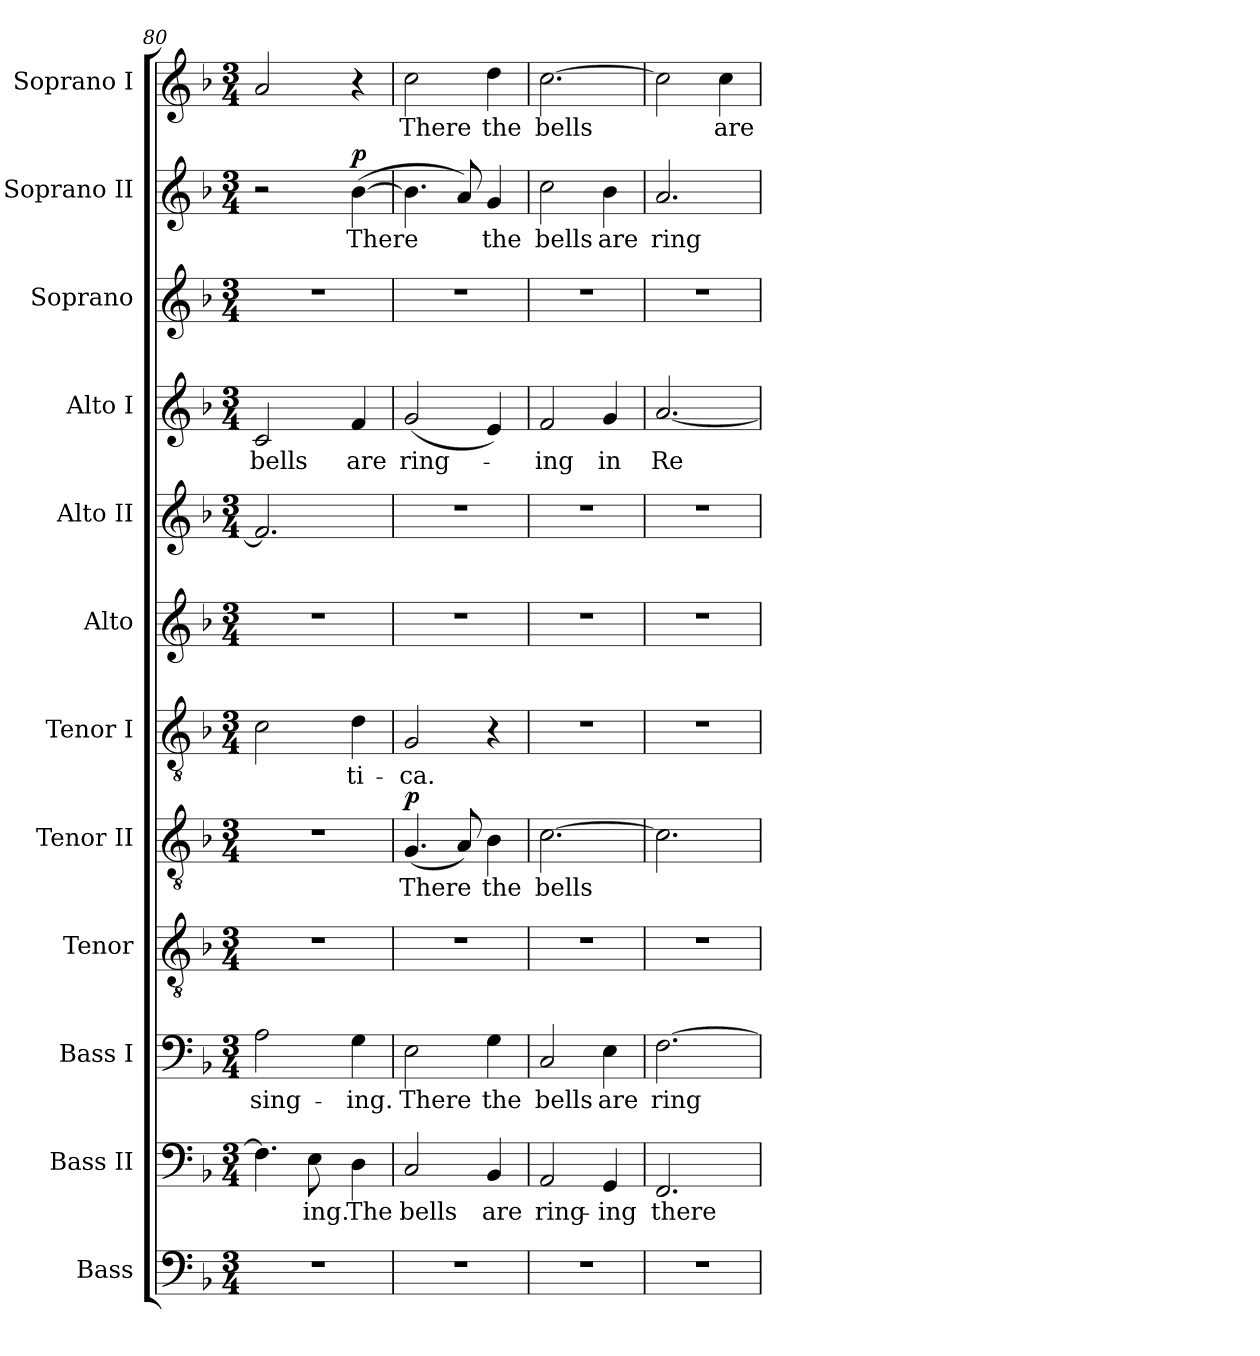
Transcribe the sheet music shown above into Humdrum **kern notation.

**kern	**kern	**text	**kern	**text	**kern	**kern	**text	**dynam	**kern	**text	**kern	**kern	**kern	**text	**kern	**kern	**text	**dynam	**kern	**text
*part12	*part11	*part11	*part10	*part10	*part9	*part8	*part8	*part8	*part7	*part7	*part6	*part5	*part4	*part4	*part3	*part2	*part2	*part2	*part1	*part1
*staff12	*staff11	*staff11	*staff10	*staff10	*staff9	*staff8	*staff8	*staff8	*staff7	*staff7	*staff6	*staff5	*staff4	*staff4	*staff3	*staff2	*staff2	*staff2	*staff1	*staff1
*I"Bass	*I"Bass II	*	*I"Bass I	*	*I"Tenor	*I"Tenor II	*	*	*I"Tenor I	*	*I"Alto	*I"Alto II	*I"Alto I	*	*I"Soprano	*I"Soprano II	*	*	*I"Soprano I	*
*I'B.	*I'B II.	*	*I'B I.	*	*I'T.	*I'T II.	*	*	*	*	*I'A.	*I'A II.	*I'A I.	*	*I'S.	*I'S II.	*	*	*I'S I.	*
*clefF4	*clefF4	*	*clefF4	*	*clefGv2	*clefGv2	*	*	*clefGv2	*	*clefG2	*clefG2	*clefG2	*	*clefG2	*clefG2	*	*	*clefG2	*
*	*	*	*	*	*ITrd7c12	*ITrd7c12	*	*	*ITrd7c12	*	*	*	*	*	*	*	*	*	*	*
*k[b-]	*k[b-]	*	*k[b-]	*	*k[b-]	*k[b-]	*	*	*k[b-]	*	*k[b-]	*k[b-]	*k[b-]	*	*k[b-]	*k[b-]	*	*	*k[b-]	*
*F:	*F:	*	*F:	*	*F:	*F:	*	*	*F:	*	*F:	*F:	*F:	*	*F:	*F:	*	*	*F:	*
*M3/4	*M3/4	*	*M3/4	*	*M3/4	*M3/4	*	*	*M3/4	*	*M3/4	*M3/4	*M3/4	*	*M3/4	*M3/4	*	*	*M3/4	*
=80	=80	=80	=80	=80	=80	=80	=80	=80	=80	=80	=80	=80	=80	=80	=80	=80	=80	=80	=80	=80
!LO:N:vis=1	!	!	!	!	!	!	!	!	!	!	!	!	!	!	!	!	!	!	!	!
!	!	!	!	!LO:LY:b:color=#000000	!LO:N:vis=1	!LO:N:vis=1	!	!	!	!	!LO:N:vis=1	!	!	!	!	!	!	!	!	!
!	!	!	!	!	!	!	!	!	!	!	!	!	!	!LO:LY:b:color=#000000	!LO:N:vis=1	!	!	!	!	!
2.r	4.Fi\]	.	2Ai\	sing-	2.r	2.r	.	.	2Ci\	.	2.r	2.fi/]	2ci/	bells	2.r	2r	.	.	2ai/	.
!	!	!LO:LY:b:color=#000000	!	!	!	!	!	!	!	!	!	!	!	!	!	!	!	!	!	!
.	8Ei\	-ing.	.	.	.	.	.	.	.	.	.	.	.	.	.	.	.	.	.	.
!	!	!LO:LY:b:color=#000000	!	!	!	!	!	!	!	!	!	!	!	!	!	!	!	!	!	!
!	!	!	!	!LO:LY:b:color=#000000	!	!	!	!	!	!	!	!	!	!	!	!	!	!	!	!
!	!	!	!	!	!	!	!	!	!	!LO:LY:b:color=#000000	!	!	!	!	!	!	!	!	!	!
!	!	!	!	!	!	!	!	!	!	!	!	!	!	!LO:LY:b:color=#000000	!	!	!	!	!	!
!	!	!	!	!	!	!	!	!	!	!	!	!	!	!	!	!	!LO:LY:b:color=#000000	!	!	!
.	4Di\	The	4Gi\	-ing.	.	.	.	.	4Di\	-ti-	.	.	4fi/	are	.	([>4b-i\	There	p	4r	.
!!LO:PB:g=z
=81	=81	=81	=81	=81	=81	=81	=81	=81	=81	=81	=81	=81	=81	=81	=81	=81	=81	=81	=81	=81
!LO:N:vis=1	!	!	!	!	!	!	!	!	!	!	!	!	!	!	!	!	!	!	!	!
!	!	!LO:LY:b:color=#000000	!	!	!	!	!	!	!	!	!	!	!	!	!	!	!	!	!	!
!	!	!	!	!LO:LY:b:color=#000000	!LO:N:vis=1	!	!	!	!	!	!	!	!	!	!	!	!	!	!	!
!	!	!	!	!	!	!	!LO:LY:b:color=#000000	!	!	!	!	!	!	!	!	!	!	!	!	!
!	!	!	!	!	!	!	!	!	!	!LO:LY:b:color=#000000	!LO:N:vis=1	!LO:N:vis=1	!	!	!	!	!	!	!	!
!	!	!	!	!	!	!	!	!	!	!	!	!	!	!LO:LY:b:color=#000000	!LO:N:vis=1	!	!	!	!	!
!	!	!	!	!	!	!	!	!	!	!	!	!	!	!	!	!	!	!	!	!LO:LY:b:color=#000000
2.r	2Ci/	bells	2Ei\	There	2.r	(4.GGi/	There	p	2GGi/	-ca.	2.r	2.r	(2gi/	ring-	2.r	4.b-i\]	.	.	2cci\	There
.	.	.	.	.	.	8AAi/)	.	.	.	.	.	.	.	.	.	8ai/)	.	.	.	.
!	!	!LO:LY:b:color=#000000	!	!	!	!	!	!	!	!	!	!	!	!	!	!	!	!	!	!
!	!	!	!	!LO:LY:b:color=#000000	!	!	!	!	!	!	!	!	!	!	!	!	!	!	!	!
!	!	!	!	!	!	!	!LO:LY:b:color=#000000	!	!	!	!	!	!	!	!	!	!	!	!	!
!	!	!	!	!	!	!	!	!	!	!	!	!	!	!	!	!	!LO:LY:b:color=#000000	!	!	!
!	!	!	!	!	!	!	!	!	!	!	!	!	!	!	!	!	!	!	!	!LO:LY:b:color=#000000
.	4BB-i/	are	4Gi\	the	.	4BB-i\	the	.	4r	.	.	.	4ei/)	.	.	4gi/	the	.	4ddi\	the
=82	=82	=82	=82	=82	=82	=82	=82	=82	=82	=82	=82	=82	=82	=82	=82	=82	=82	=82	=82	=82
!LO:N:vis=1	!	!	!	!	!	!	!	!	!	!	!	!	!	!	!	!	!	!	!	!
!	!	!LO:LY:b:color=#000000	!	!	!	!	!	!	!	!	!	!	!	!	!	!	!	!	!	!
!	!	!	!	!LO:LY:b:color=#000000	!LO:N:vis=1	!	!	!	!	!	!	!	!	!	!	!	!	!	!	!
!	!	!	!	!	!	!	!LO:LY:b:color=#000000	!	!LO:N:vis=1	!	!LO:N:vis=1	!LO:N:vis=1	!	!	!	!	!	!	!	!
!	!	!	!	!	!	!	!	!	!	!	!	!	!	!LO:LY:b:color=#000000	!LO:N:vis=1	!	!	!	!	!
!	!	!	!	!	!	!	!	!	!	!	!	!	!	!	!	!	!LO:LY:b:color=#000000	!	!	!
!	!	!	!	!	!	!	!	!	!	!	!	!	!	!	!	!	!	!	!	!LO:LY:b:color=#000000
2.r	2AAi/	ring-	2Ci/	bells	2.r	[>2.Ci\	bells	.	2.r	.	2.r	2.r	2fi/	-ing	2.r	2cci\	bells	.	[>2.cci\	bells
!	!	!LO:LY:b:color=#000000	!	!	!	!	!	!	!	!	!	!	!	!	!	!	!	!	!	!
!	!	!	!	!LO:LY:b:color=#000000	!	!	!	!	!	!	!	!	!	!	!	!	!	!	!	!
!	!	!	!	!	!	!	!	!	!	!	!	!	!	!LO:LY:b:color=#000000	!	!	!	!	!	!
!	!	!	!	!	!	!	!	!	!	!	!	!	!	!	!	!	!LO:LY:b:color=#000000	!	!	!
.	4GGi/	-ing	4Ei\	are	.	.	.	.	.	.	.	.	4gi/	in	.	4b-i\	are	.	.	.
=83	=83	=83	=83	=83	=83	=83	=83	=83	=83	=83	=83	=83	=83	=83	=83	=83	=83	=83	=83	=83
!LO:N:vis=1	!	!	!	!	!	!	!	!	!	!	!	!	!	!	!	!	!	!	!	!
!	!	!LO:LY:b:color=#000000	!	!	!	!	!	!	!	!	!	!	!	!	!	!	!	!	!	!
!	!	!	!	!LO:LY:b:color=#000000	!LO:N:vis=1	!	!	!	!LO:N:vis=1	!	!LO:N:vis=1	!LO:N:vis=1	!	!	!	!	!	!	!	!
!	!	!	!	!	!	!	!	!	!	!	!	!	!	!LO:LY:b:color=#000000	!LO:N:vis=1	!	!	!	!	!
!	!	!	!	!	!	!	!	!	!	!	!	!	!	!	!	!	!LO:LY:b:color=#000000	!	!	!
2.r	2.FFi/	there	[>2.Fi\	ring-	2.r	2.Ci\]	.	.	2.r	.	2.r	2.r	[<2.ai/	Re-	2.r	2.ai/	ring-	.	2cci\]	.
!	!	!	!	!	!	!	!	!	!	!	!	!	!	!	!	!	!	!	!	!LO:LY:b:color=#000000
.	.	.	.	.	.	.	.	.	.	.	.	.	.	.	.	.	.	.	4cci\	are
=	=	=	=	=	=	=	=	=	=	=	=	=	=	=	=	=	=	=	=	=
*-	*-	*-	*-	*-	*-	*-	*-	*-	*-	*-	*-	*-	*-	*-	*-	*-	*-	*-	*-	*-
